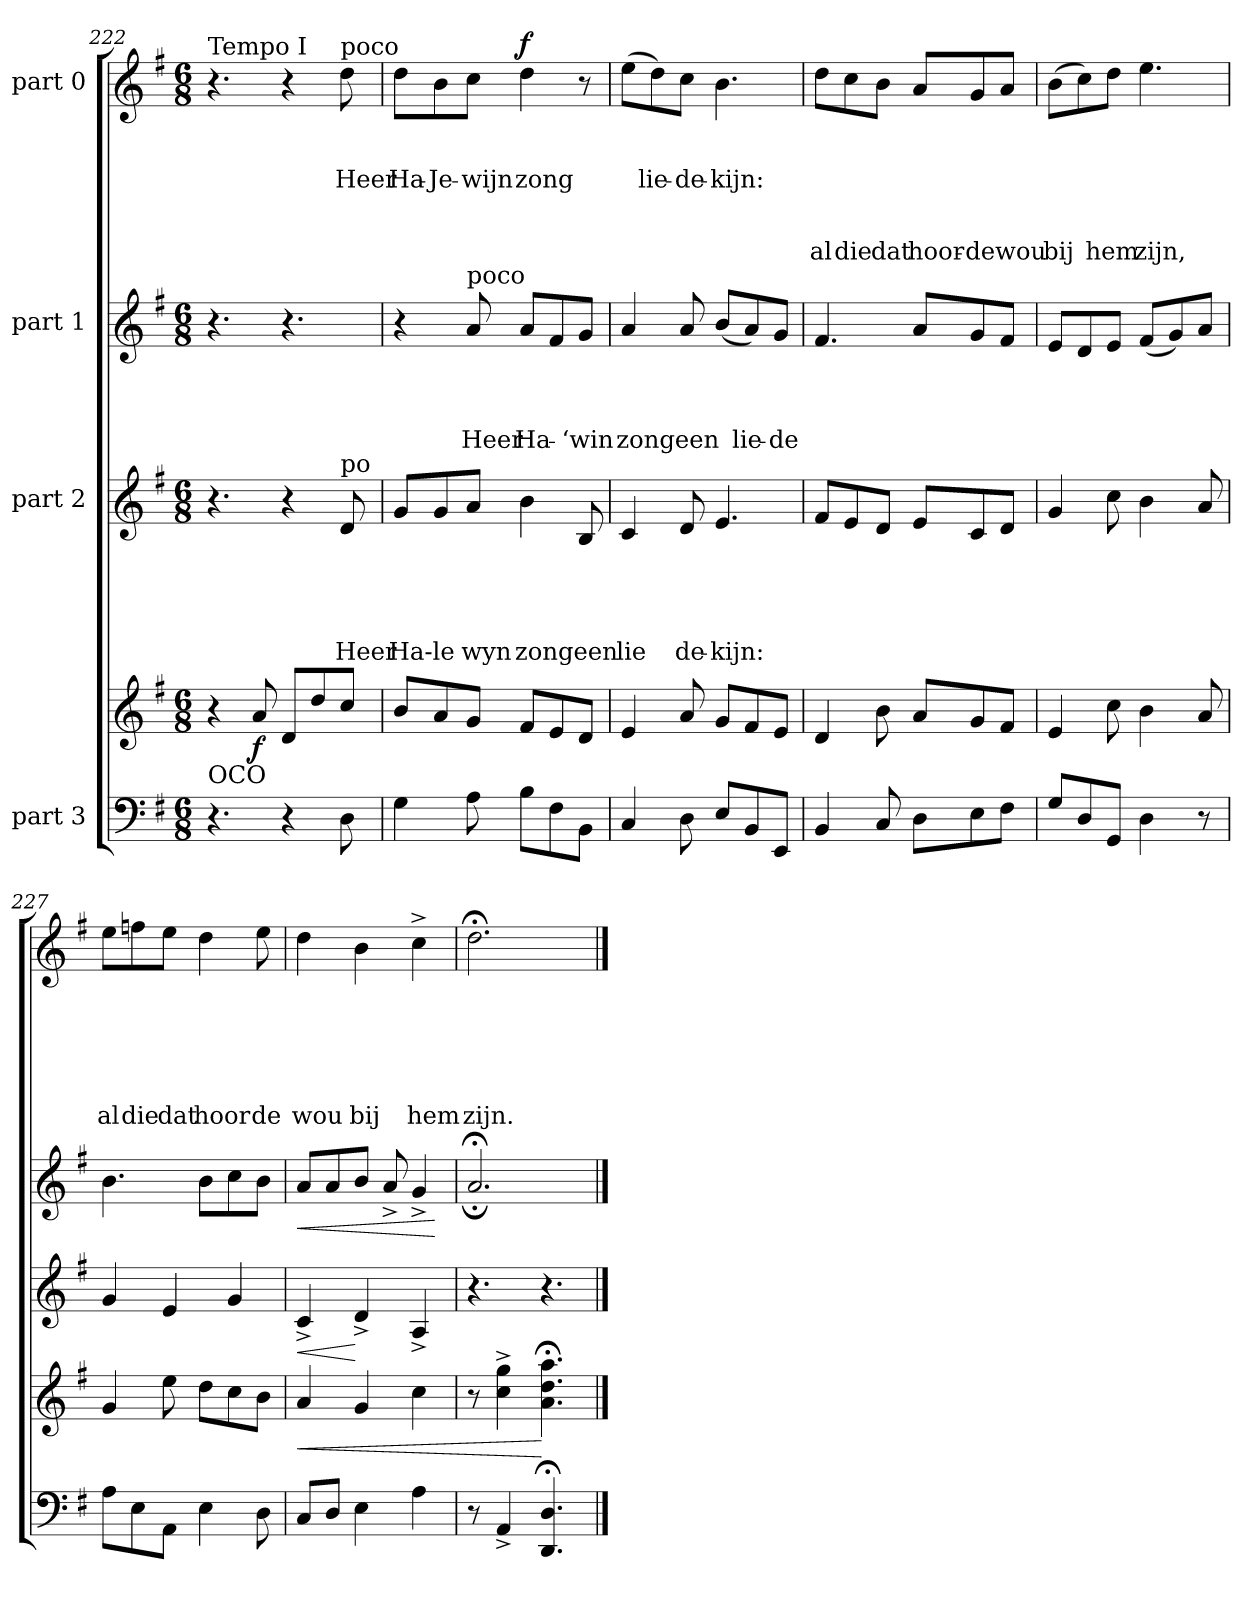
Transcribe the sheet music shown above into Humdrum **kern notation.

**kern	**kern	**dynam	**kern	**text	**text	**text	**text	**text	**dynam	**kern	**text	**text	**text	**text	**dynam	**kern	**text	**text	**text	**text	**text	**text	**dynam
*part4	*part4	*part4	*part3	*part3	*part3	*part3	*part3	*part3	*part3	*part2	*part2	*part2	*part2	*part2	*part2	*part1	*part1	*part1	*part1	*part1	*part1	*part1	*part1
*staff5	*staff4	*staff4/5	*staff3	*staff3	*staff3	*staff3	*staff3	*staff3	*staff3	*staff2	*staff2	*staff2	*staff2	*staff2	*staff2	*staff1	*staff1	*staff1	*staff1	*staff1	*staff1	*staff1	*staff1
*I"part 3	*	*	*I"part 2	*	*	*	*	*	*	*I"part 1	*	*	*	*	*	*I"part 0	*	*	*	*	*	*	*
*clefF4	*clefG2	*	*clefG2	*	*	*	*	*	*	*clefG2	*	*	*	*	*	*clefG2	*	*	*	*	*	*	*
*k[f#]	*k[f#]	*	*k[f#]	*	*	*	*	*	*	*k[f#]	*	*	*	*	*	*k[f#]	*	*	*	*	*	*	*
*M6/8	*M6/8	*	*M6/8	*	*	*	*	*	*	*M6/8	*	*	*	*	*	*M6/8	*	*	*	*	*	*	*
=222	=222	=222	=222	=222	=222	=222	=222	=222	=222	=222	=222	=222	=222	=222	=222	=222	=222	=222	=222	=222	=222	=222	=222
!	!	!	!	!	!	!	!	!	!	!	!	!	!	!	!	!LO:TX:a:t=Tempo I	!	!	!	!	!	!	!
!	!LO:TX:b:t=OCO	!	!	!	!	!	!	!	!	!	!	!	!	!	!	!	!	!	!	!	!	!	!
4.r	4r	.	4.r	.	.	.	.	.	.	4.r	.	.	.	.	.	4.r	.	.	.	.	.	.	.
!	!	!LO:DY:b	!	!	!	!	!	!	!	!	!	!	!	!	!	!	!	!	!	!	!	!	!
.	8a/	f	.	.	.	.	.	.	.	.	.	.	.	.	.	.	.	.	.	.	.	.	.
4r	8d/L	.	4r	.	.	.	.	.	.	4.r	.	.	.	.	.	4r	.	.	.	.	.	.	.
.	8dd/	.	.	.	.	.	.	.	.	.	.	.	.	.	.	.	.	.	.	.	.	.	.
!	!	!	!	!	!	!	!	!	!	!	!	!	!	!	!	!LO:TX:a:t=poco	!	!	!	!	!	!	!
!	!	!	!LO:TX:a:t=po	!	!	!	!	!	!	!	!	!	!	!	!	!	!	!	!	!	!	!	!
!	!	!	!	!	!	!	!	!LO:LY:b	!	!	!	!	!	!	!	!	!	!	!LO:LY:b	!	!	!	!
8D\	8cc/J	.	8d/	.	.	.	.	Heer	.	.	.	.	.	.	.	8dd\	.	.	Heer	.	.	.	.
=223	=223	=223	=223	=223	=223	=223	=223	=223	=223	=223	=223	=223	=223	=223	=223	=223	=223	=223	=223	=223	=223	=223	=223
!	!	!	!	!	!	!	!	!LO:LY:b	!	!	!	!	!	!	!	!	!	!	!LO:LY:b	!	!	!	!
4G\	8b/L	.	8g/L	.	.	.	.	Ha-le	.	4r	.	.	.	.	.	8dd\L	.	.	Ha-	.	.	.	.
!	!	!	!	!	!	!	!	!	!	!	!	!	!	!	!	!	!	!	!LO:LY:b	!	!	!	!
.	8a/	.	8g/	.	.	.	.	.	.	.	.	.	.	.	.	8b\	.	.	Je-	.	.	.	.
!	!	!	!	!	!	!	!	!	!	!LO:TX:a:t=poco	!	!	!	!	!	!	!	!	!	!	!	!	!
!	!	!	!	!	!	!	!	!LO:LY:b	!	!	!	!	!	!LO:LY:b	!	!	!	!	!LO:LY:b	!	!	!	!
8A\	8g/J	.	8a/J	.	.	.	.	wyn	.	8a/	.	.	.	Heer	.	8cc\J	.	.	wijn	.	.	.	.
!	!	!	!	!	!	!	!	!LO:LY:b	!	!	!	!	!	!LO:LY:b	!	!	!	!	!LO:LY:b	!	!	!	!LO:DY:b
8B\L	8f#/L	.	4b\	.	.	.	.	zong	.	8a/L	.	.	.	Ha-	.	4dd\	.	.	zong	.	.	.	f
8F#\	8e/	.	.	.	.	.	.	.	.	8f#/	.	.	.	.	.	.	.	.	.	.	.	.	.
!	!	!	!	!	!	!	!	!LO:LY:b	!	!	!	!	!	!LO:LY:b	!	!	!	!	!	!	!	!	!
8BB\J	8d/J	.	8B/	.	.	.	.	een	.	8g/J	.	.	.	‘win	.	8r	.	.	.	.	.	.	.
=224	=224	=224	=224	=224	=224	=224	=224	=224	=224	=224	=224	=224	=224	=224	=224	=224	=224	=224	=224	=224	=224	=224	=224
!	!	!	!	!	!	!	!	!LO:LY:b	!	!	!	!	!	!LO:LY:b	!	!	!	!	!	!	!	!	!
4C/	4e/	.	4c/	.	.	.	.	lie	.	4a/	.	.	.	zong	.	(8ee\L	.	.	.	.	.	.	.
!	!	!	!	!	!	!	!	!	!	!	!	!	!	!	!	!	!	!	!LO:LY:b	!	!	!	!
.	.	.	.	.	.	.	.	.	.	.	.	.	.	.	.	8dd\)	.	.	lie -	.	.	.	.
!	!	!	!	!	!	!	!	!LO:LY:b	!	!	!	!	!	!LO:LY:b	!	!	!	!	!LO:LY:b	!	!	!	!
8D\	8a/	.	8d/	.	.	.	.	de-	.	8a/	.	.	.	een	.	8cc\J	.	.	de-	.	.	.	.
!	!	!	!	!	!	!	!	!LO:LY:b	!	!	!	!	!	!	!	!	!	!	!LO:LY:b	!	!	!	!
8E/L	8g/L	.	4.e/	.	.	.	.	kijn:	.	(8b/L	.	.	.	.	.	4.b\	.	.	kijn:	.	.	.	.
!	!	!	!	!	!	!	!	!	!	!	!	!	!	!LO:LY:b	!	!	!	!	!	!	!	!	!
8BB/	8f#/	.	.	.	.	.	.	.	.	8a/)	.	.	.	lie -	.	.	.	.	.	.	.	.	.
!	!	!	!	!	!	!	!	!	!	!	!	!	!	!LO:LY:b	!	!	!	!	!	!	!	!	!
8EE/J	8e/J	.	.	.	.	.	.	.	.	8g/J	.	.	.	de	.	.	.	.	.	.	.	.	.
!!LO:LB:g=z
=225	=225	=225	=225	=225	=225	=225	=225	=225	=225	=225	=225	=225	=225	=225	=225	=225	=225	=225	=225	=225	=225	=225	=225
!	!	!	!	!	!	!	!	!	!	!	!	!	!	!	!	!	!	!	!	!	!	!LO:LY:b	!
4BB/	4d/	.	8f#/L	.	.	.	.	.	.	4.f#/	.	.	.	.	.	8dd\L	.	.	.	.	.	al	.
!	!	!	!	!	!	!	!	!	!	!	!	!	!	!	!	!	!	!	!	!	!	!LO:LY:b	!
.	.	.	8e/	.	.	.	.	.	.	.	.	.	.	.	.	8cc\	.	.	.	.	.	die	.
!	!	!	!	!	!	!	!	!	!	!	!	!	!	!	!	!	!	!	!	!	!	!LO:LY:b	!
8C/	8b\	.	8d/J	.	.	.	.	.	.	.	.	.	.	.	.	8b\J	.	.	.	.	.	dat	.
!	!	!	!	!	!	!	!	!	!	!	!	!	!	!	!	!	!	!	!	!	!	!LO:LY:b	!
8D\L	8a/L	.	8e/L	.	.	.	.	.	.	8a/L	.	.	.	.	.	8a/L	.	.	.	.	.	hoor-	.
!	!	!	!	!	!	!	!	!	!	!	!	!	!	!	!	!	!	!	!	!	!	!LO:LY:b	!
8E\	8g/	.	8c/	.	.	.	.	.	.	8g/	.	.	.	.	.	8g/	.	.	.	.	.	de	.
!	!	!	!	!	!	!	!	!	!	!	!	!	!	!	!	!	!	!	!	!	!	!LO:LY:b	!
8F#\J	8f#/J	.	8d/J	.	.	.	.	.	.	8f#/J	.	.	.	.	.	8a/J	.	.	.	.	.	wou	.
=226	=226	=226	=226	=226	=226	=226	=226	=226	=226	=226	=226	=226	=226	=226	=226	=226	=226	=226	=226	=226	=226	=226	=226
!	!	!	!	!	!	!	!	!	!	!	!	!	!	!	!	!	!	!	!	!	!	!LO:LY:b	!
8G/L	4e/	.	4g/	.	.	.	.	.	.	8e/L	.	.	.	.	.	(8b\L	.	.	.	.	.	bij	.
8D/	.	.	.	.	.	.	.	.	.	8d/	.	.	.	.	.	8cc\)	.	.	.	.	.	.	.
!	!	!	!	!	!	!	!	!	!	!	!	!	!	!	!	!	!	!	!	!	!	!LO:LY:b	!
8GG/J	8cc\	.	8cc\	.	.	.	.	.	.	8e/J	.	.	.	.	.	8dd\J	.	.	.	.	.	hem	.
!	!	!	!	!	!	!	!	!	!	!	!	!	!	!	!	!	!	!	!	!	!	!LO:LY:b	!
4D\	4b\	.	4b\	.	.	.	.	.	.	(8f#/L	.	.	.	.	.	4.ee\	.	.	.	.	.	zijn,	.
.	.	.	.	.	.	.	.	.	.	8g/)	.	.	.	.	.	.	.	.	.	.	.	.	.
8r	8a/	.	8a/	.	.	.	.	.	.	8a/J	.	.	.	.	.	.	.	.	.	.	.	.	.
=227	=227	=227	=227	=227	=227	=227	=227	=227	=227	=227	=227	=227	=227	=227	=227	=227	=227	=227	=227	=227	=227	=227	=227
!	!	!	!	!	!	!	!	!	!	!	!	!	!	!	!	!	!	!	!	!	!	!LO:LY:b	!
8A\L	4g/	.	4g/	.	.	.	.	.	.	4.b\	.	.	.	.	.	8ee\L	.	.	.	.	.	al	.
!	!	!	!	!	!	!	!	!	!	!	!	!	!	!	!	!	!	!	!	!	!	!LO:LY:b	!
8E\	.	.	.	.	.	.	.	.	.	.	.	.	.	.	.	8ffn\	.	.	.	.	.	die	.
!	!	!	!	!	!	!	!	!	!	!	!	!	!	!	!	!	!	!	!	!	!	!LO:LY:b	!
8AA\J	8ee\	.	4e/	.	.	.	.	.	.	.	.	.	.	.	.	8ee\J	.	.	.	.	.	dat	.
!	!	!	!	!	!	!	!	!	!	!	!	!	!	!	!	!	!	!	!	!	!	!LO:LY:b	!
4E\	8dd\L	.	.	.	.	.	.	.	.	8b\L	.	.	.	.	.	4dd\	.	.	.	.	.	hoor	.
.	8cc\	.	4g/	.	.	.	.	.	.	8cc\	.	.	.	.	.	.	.	.	.	.	.	.	.
!	!	!	!	!	!	!	!	!	!	!	!	!	!	!	!	!	!	!	!	!	!	!LO:LY:b	!
8D\	8b\J	.	.	.	.	.	.	.	.	8b\J	.	.	.	.	.	8ee\	.	.	.	.	.	de	.
=228	=228	=228	=228	=228	=228	=228	=228	=228	=228	=228	=228	=228	=228	=228	=228	=228	=228	=228	=228	=228	=228	=228	=228
!	!	!LO:HP:b	!	!	!	!	!	!	!LO:HP:b	!	!	!	!	!	!LO:HP:b	!	!	!	!	!	!	!LO:LY:b	!
8C/L	4a/	<	4c^/	.	.	.	.	.	<	8a/L	.	.	.	.	<	4dd\	.	.	.	.	.	wou	.
8D/J	.	.	.	.	.	.	.	.	.	8a/	.	.	.	.	.	.	.	.	.	.	.	.	.
!	!	!	!	!	!	!	!	!	!	!	!	!	!	!	!	!	!	!	!	!	!	!LO:LY:b	!
4E\	4g/	.	4d^/	.	.	.	.	.	[	8b/J	.	.	.	.	.	4b\	.	.	.	.	.	bij	.
.	.	.	.	.	.	.	.	.	.	8a^/	.	.	.	.	.	.	.	.	.	.	.	.	.
!	!	!	!	!	!	!	!	!	!	!	!	!	!	!	!	!	!	!	!	!	!	!LO:LY:b	!
4A\	4cc\	.	4A^/	.	.	.	.	.	.	4g^/	.	.	.	.	.	4cc^\	.	.	.	.	.	hem	.
.	.	.	.	.	.	.	.	.	.	.	.	.	.	.	[	.	.	.	.	.	.	.	.
=229	=229	=229	=229	=229	=229	=229	=229	=229	=229	=229	=229	=229	=229	=229	=229	=229	=229	=229	=229	=229	=229	=229	=229
!	!	!	!	!	!	!	!	!	!	!	!	!	!	!	!	!	!	!	!	!	!	!LO:LY:b	!
8r	8r	.	4.r	.	.	.	.	.	.	2.a;;/	.	.	.	.	.	2.dd;\	.	.	.	.	.	zijn.	.
4AA^/	4cc\^ 4gg\^	.	.	.	.	.	.	.	.	.	.	.	.	.	.	.	.	.	.	.	.	.	.
4.DD/; 4.D/;	4.a\; 4.dd\; 4.aa\;	[	4.r	.	.	.	.	.	.	.	.	.	.	.	.	.	.	.	.	.	.	.	.
==	==	==	==	==	==	==	==	==	==	==	==	==	==	==	==	==	==	==	==	==	==	==	==
*-	*-	*-	*-	*-	*-	*-	*-	*-	*-	*-	*-	*-	*-	*-	*-	*-	*-	*-	*-	*-	*-	*-	*-
